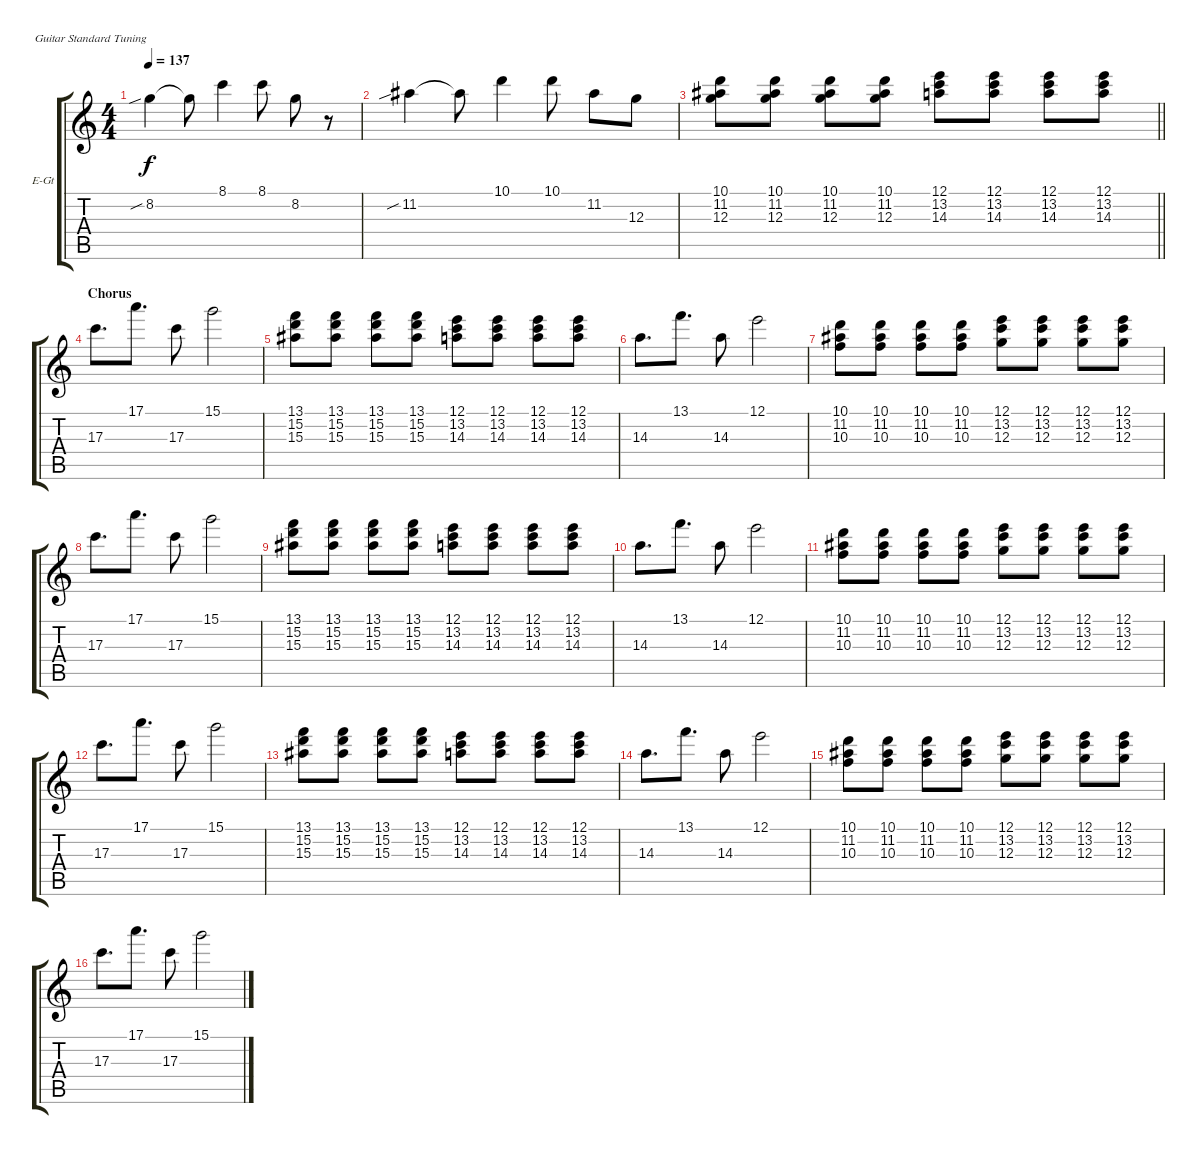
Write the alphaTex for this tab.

\bracketExtendMode groupsimilarinstruments
\firstSystemTrackNameOrientation horizontal
\otherSystemsTrackNameOrientation horizontal
\track ("Nick Valensi" "E-Gt") {instrument overdrivenguitar}
\staff {score tabs}
\tuning (E4 B3 G3 D3 A2 E2)
\ts (4 4)
\tempo 137
\clef g2
\ks c
8.2{sib}.4{dy f} 8.2{t}.8 8.1.4 8.1.8 8.2.8 r.8 |
11.2{sib}.4 11.2{t}.8 10.1.4 10.1.8 11.2.8 12.3.8 |
\barLineRight lightlight
(10.1 11.2 12.3).8 (10.1 11.2 12.3).8 (10.1 11.2 12.3).8 (10.1 11.2 12.3).8 (12.1 13.2 14.3).8 (12.1 13.2 14.3).8 (12.1 13.2 14.3).8 (12.1 13.2 14.3).8 |
\section ("" "Chorus")
17.3.8{d} 17.1.8{d} 17.3.8 15.1.2 |
(13.1 15.2 15.3).8 (13.1 15.2 15.3).8 (13.1 15.2 15.3).8 (13.1 15.2 15.3).8 (12.1 13.2 14.3).8 (12.1 13.2 14.3).8 (12.1 13.2 14.3).8 (12.1 13.2 14.3).8 |
14.3.8{d} 13.1.8{d} 14.3.8 12.1.2 |
(10.1 11.2 10.3).8 (10.1 11.2 10.3).8 (10.1 11.2 10.3).8 (10.1 11.2 10.3).8 (12.1 13.2 12.3).8 (12.1 13.2 12.3).8 (12.1 13.2 12.3).8 (12.1 13.2 12.3).8 |
17.3.8{d} 17.1.8{d} 17.3.8 15.1.2 |
(13.1 15.2 15.3).8 (13.1 15.2 15.3).8 (13.1 15.2 15.3).8 (13.1 15.2 15.3).8 (12.1 13.2 14.3).8 (12.1 13.2 14.3).8 (12.1 13.2 14.3).8 (12.1 13.2 14.3).8 |
14.3.8{d} 13.1.8{d} 14.3.8 12.1.2 |
(10.1 11.2 10.3).8 (10.1 11.2 10.3).8 (10.1 11.2 10.3).8 (10.1 11.2 10.3).8 (12.1 13.2 12.3).8 (12.1 13.2 12.3).8 (12.1 13.2 12.3).8 (12.1 13.2 12.3).8 |
17.3.8{d} 17.1.8{d} 17.3.8 15.1.2 |
(13.1 15.2 15.3).8 (13.1 15.2 15.3).8 (13.1 15.2 15.3).8 (13.1 15.2 15.3).8 (12.1 13.2 14.3).8 (12.1 13.2 14.3).8 (12.1 13.2 14.3).8 (12.1 13.2 14.3).8 |
14.3.8{d} 13.1.8{d} 14.3.8 12.1.2 |
(10.1 11.2 10.3).8 (10.1 11.2 10.3).8 (10.1 11.2 10.3).8 (10.1 11.2 10.3).8 (12.1 13.2 12.3).8 (12.1 13.2 12.3).8 (12.1 13.2 12.3).8 (12.1 13.2 12.3).8 |
17.3.8{d} 17.1.8{d} 17.3.8 15.1.2
